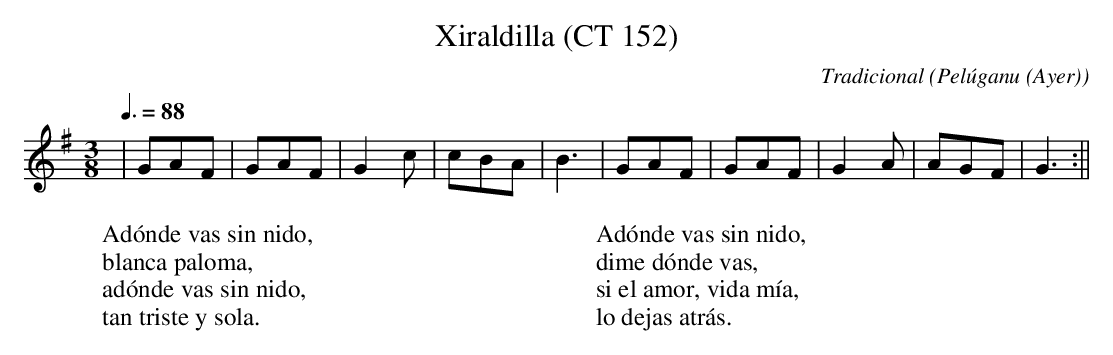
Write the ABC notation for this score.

X:1
T:Xiraldilla (CT 152)
C:Tradicional
O:Pelúganu (Ayer)
M:3/8
L:1/8
Q:3/8=88
W:Adónde vas sin nido,
W:blanca paloma,
W:adónde vas sin nido,
W:tan triste y sola.
W:
W:Adónde vas sin nido,
W:dime dónde vas,
W:si el amor, vida mía,
W:lo dejas atrás.
K:G
|GAF|GAF|G2 c|cBA|B3|GAF|GAF|G2 A|AGF|G3 :||
